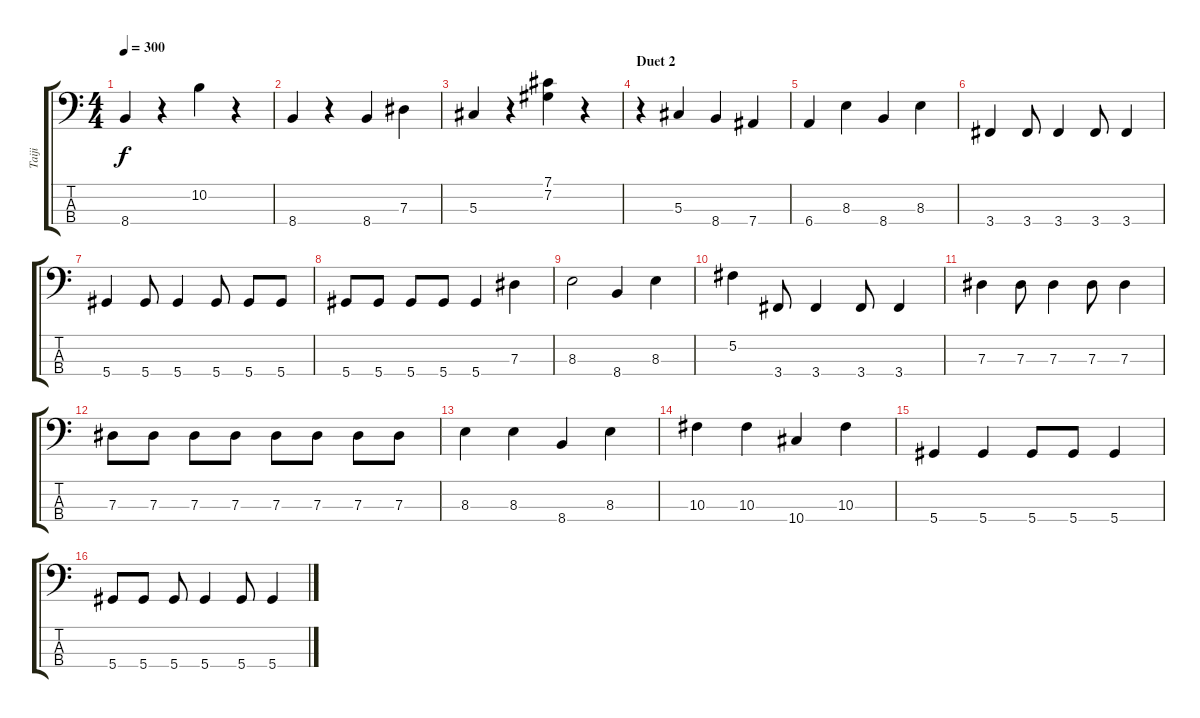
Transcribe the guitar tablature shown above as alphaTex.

\track ("Taiji" "Taiji") {instrument electricbassfinger}
\staff {score tabs}
\tuning (Gb2 Db2 Ab1 Eb1) {hide}
\ts (4 4)
\tempo 300
\clef f4
\ks c
8.4.4{dy f} r.4 10.2.4 r.4 |
8.4.4 r.4 8.4.4 7.3.4 |
5.3.4 r.4 (7.1 7.2).4 r.4 |
\section ("" "Duet 2")
r.4 5.3.4 8.4.4 7.4.4 |
6.4.4 8.3.4 8.4.4 8.3.4 |
3.4.4 3.4.8 3.4.4 3.4.8 3.4.4 |
5.4.4 5.4.8 5.4.4 5.4.8 5.4.8 5.4.8 |
5.4.8 5.4.8 5.4.8 5.4.8 5.4.4 7.3.4 |
8.3.2 8.4.4 8.3.4 |
5.2.4 3.4.8 3.4.4 3.4.8 3.4.4 |
7.3.4 7.3.8 7.3.4 7.3.8 7.3.4 |
7.3.8 7.3.8 7.3.8 7.3.8 7.3.8 7.3.8 7.3.8 7.3.8 |
8.3.4 8.3.4 8.4.4 8.3.4 |
10.3.4 10.3.4 10.4.4 10.3.4 |
5.4.4 5.4.4 5.4.8 5.4.8 5.4.4 |
5.4.8 5.4.8 5.4.8 5.4.4 5.4.8 5.4.4
